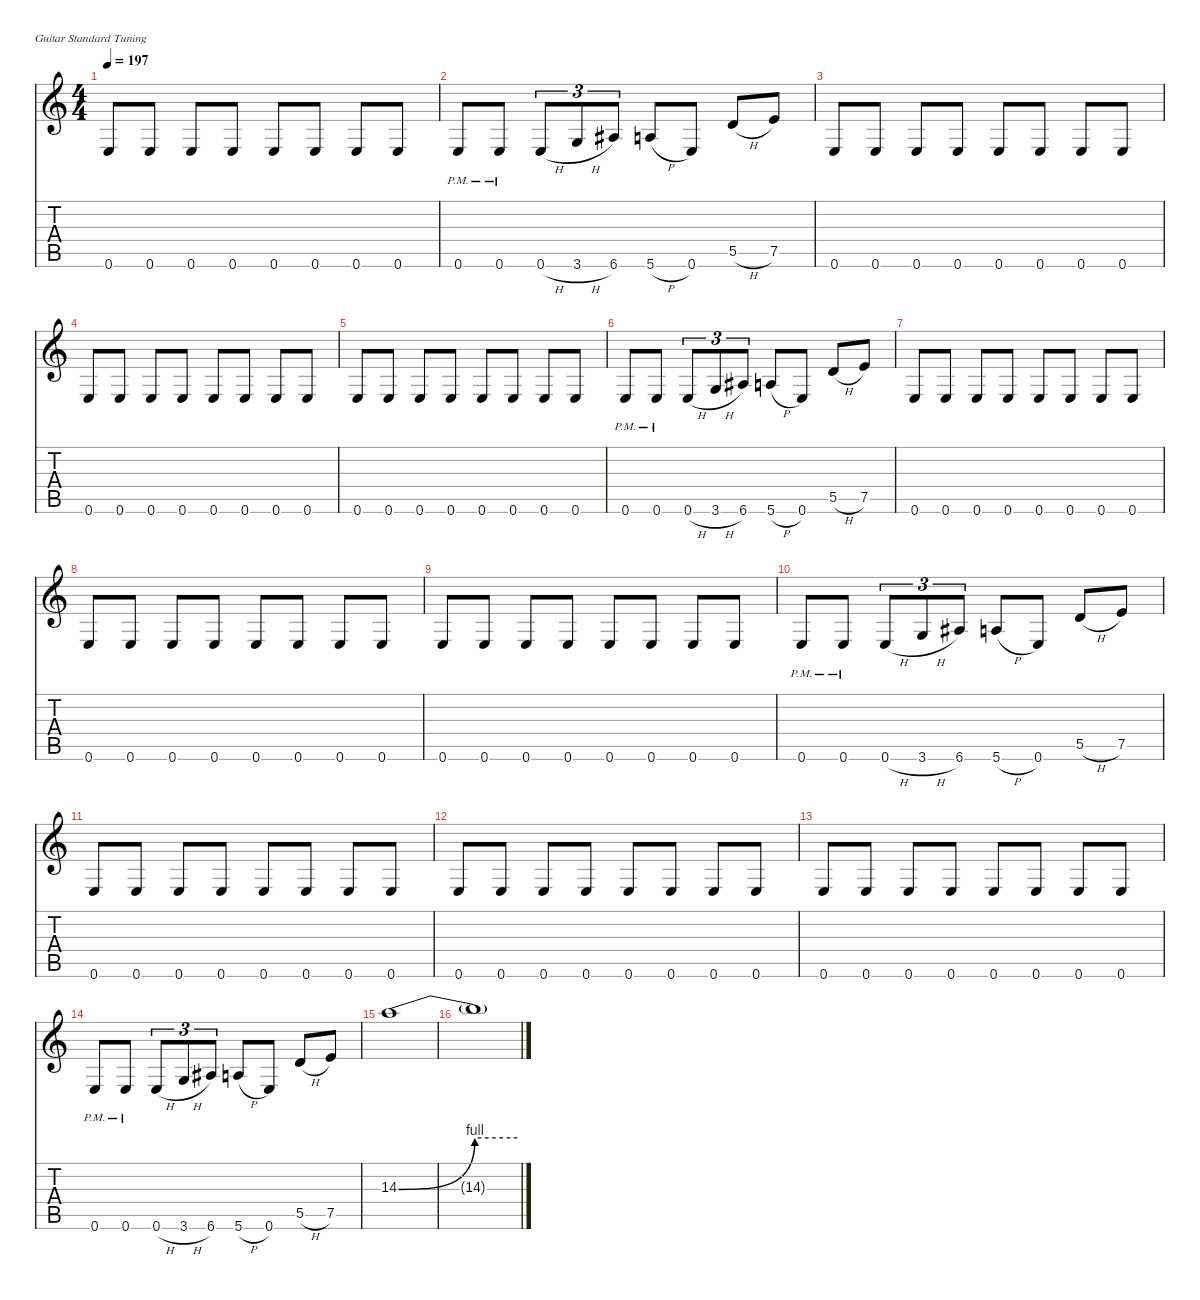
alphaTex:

\defaultSystemsLayout 4
\hideDynamics
\bracketExtendMode nobrackets
\singleTrackTrackNamePolicy hidden
\multiTrackTrackNamePolicy hidden
\firstSystemTrackNameMode fullname
\firstSystemTrackNameOrientation horizontal
\otherSystemsTrackNameOrientation horizontal
\track ("Guitar 1" "dist.guit.") {instrument distortionguitar}
\staff {score tabs}
\tuning (E4 B3 G3 D3 A2 E2)
\ts (4 4)
\tempo 197
\clef g2
\ks c
0.6.8{dy f beam Up} 0.6.8{beam Up} 0.6.8{beam Up} 0.6.8{beam Up} 0.6.8{beam Up} 0.6.8{beam Up} 0.6.8{beam Up} 0.6.8{beam Up} |
0.6{pm}.8{beam Up} 0.6{pm}.8{beam Up} 0.6{h}.8{tu (3 2) beam Up} 3.6{h}.8{tu (3 2) beam Up} 6.6{acc #}.8{tu (3 2) beam Up} 5.6{h}.8{beam Up} 0.6.8{beam Up} 5.5{h}.8{beam Up} 7.5.8{beam Up} |
0.6.8{beam Up} 0.6.8{beam Up} 0.6.8{beam Up} 0.6.8{beam Up} 0.6.8{beam Up} 0.6.8{beam Up} 0.6.8{beam Up} 0.6.8{beam Up} |
0.6.8{beam Up} 0.6.8{beam Up} 0.6.8{beam Up} 0.6.8{beam Up} 0.6.8{beam Up} 0.6.8{beam Up} 0.6.8{beam Up} 0.6.8{beam Up} |
0.6.8{beam Up} 0.6.8{beam Up} 0.6.8{beam Up} 0.6.8{beam Up} 0.6.8{beam Up} 0.6.8{beam Up} 0.6.8{beam Up} 0.6.8{beam Up} |
0.6{pm}.8{beam Up} 0.6{pm}.8{beam Up} 0.6{h}.8{tu (3 2) beam Up} 3.6{h}.8{tu (3 2) beam Up} 6.6{acc #}.8{tu (3 2) beam Up} 5.6{h}.8{beam Up} 0.6.8{beam Up} 5.5{h}.8{beam Up} 7.5.8{beam Up} |
0.6.8{beam Up} 0.6.8{beam Up} 0.6.8{beam Up} 0.6.8{beam Up} 0.6.8{beam Up} 0.6.8{beam Up} 0.6.8{beam Up} 0.6.8{beam Up} |
0.6.8{beam Up} 0.6.8{beam Up} 0.6.8{beam Up} 0.6.8{beam Up} 0.6.8{beam Up} 0.6.8{beam Up} 0.6.8{beam Up} 0.6.8{beam Up} |
0.6.8{beam Up} 0.6.8{beam Up} 0.6.8{beam Up} 0.6.8{beam Up} 0.6.8{beam Up} 0.6.8{beam Up} 0.6.8{beam Up} 0.6.8{beam Up} |
0.6{pm}.8{beam Up} 0.6{pm}.8{beam Up} 0.6{h}.8{tu (3 2) beam Up} 3.6{h}.8{tu (3 2) beam Up} 6.6{acc #}.8{tu (3 2) beam Up} 5.6{h}.8{beam Up} 0.6.8{beam Up} 5.5{h}.8{beam Up} 7.5.8{beam Up} |
0.6.8{beam Up} 0.6.8{beam Up} 0.6.8{beam Up} 0.6.8{beam Up} 0.6.8{beam Up} 0.6.8{beam Up} 0.6.8{beam Up} 0.6.8{beam Up} |
0.6.8{beam Up} 0.6.8{beam Up} 0.6.8{beam Up} 0.6.8{beam Up} 0.6.8{beam Up} 0.6.8{beam Up} 0.6.8{beam Up} 0.6.8{beam Up} |
0.6.8{beam Up} 0.6.8{beam Up} 0.6.8{beam Up} 0.6.8{beam Up} 0.6.8{beam Up} 0.6.8{beam Up} 0.6.8{beam Up} 0.6.8{beam Up} |
0.6{pm}.8{beam Up} 0.6{pm}.8{beam Up} 0.6{h}.8{tu (3 2) beam Up} 3.6{h}.8{tu (3 2) beam Up} 6.6{acc #}.8{tu (3 2) beam Up} 5.6{h}.8{beam Up} 0.6.8{beam Up} 5.5{h}.8{beam Up} 7.5.8{beam Up} |
14.3{be (bend 0 0 60 4)}.1{dy fff instrument overdrivenguitar beam Down} |
14.3{be (hold 0 4 60 4) t}.1{dy f beam Down}
